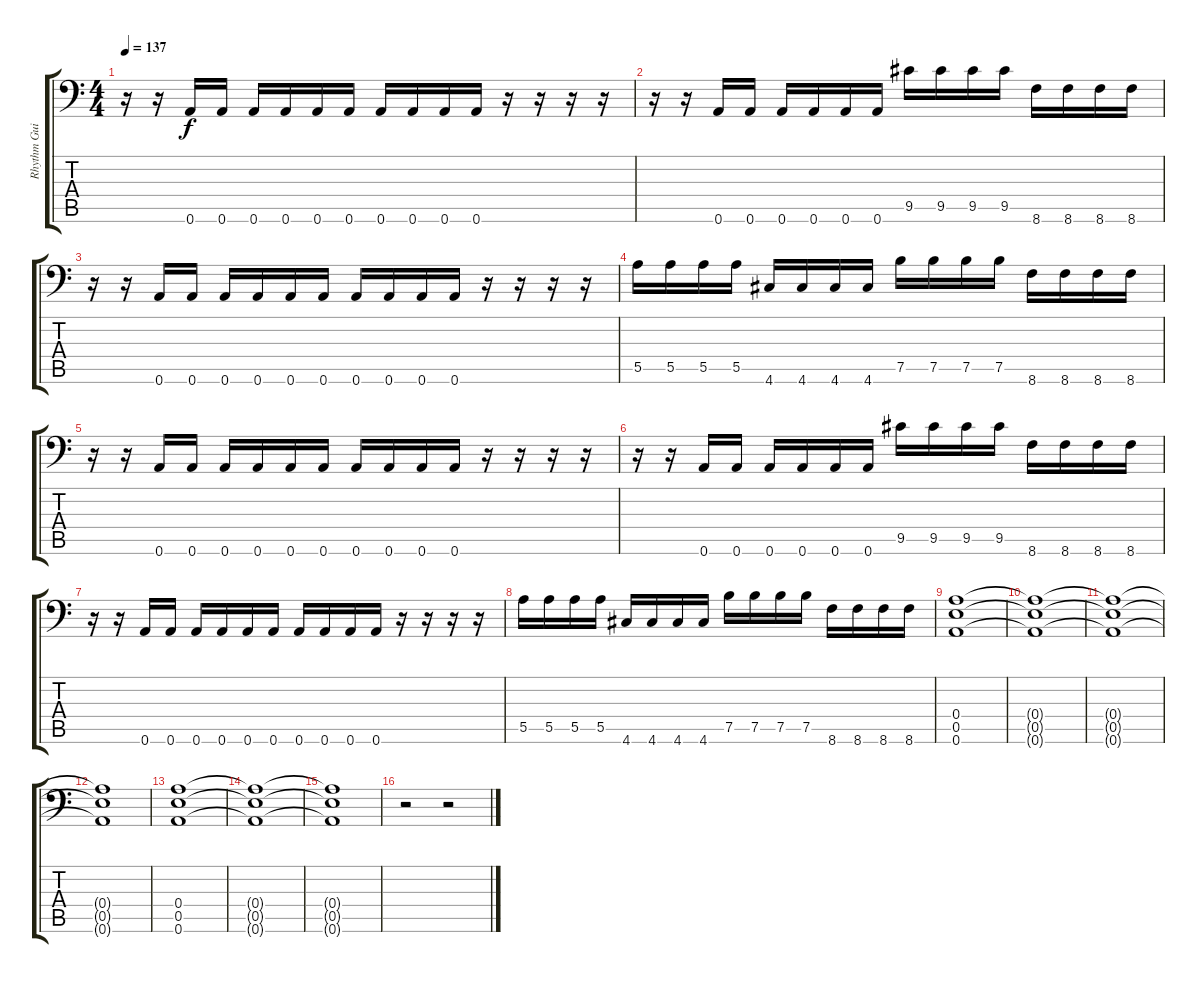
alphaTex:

\track ("Rhythm Guitar 1" "Rhythm Gui") {instrument distortionguitar}
\staff {score tabs}
\tuning (B3 Gb3 D3 A2 E2 A1) {hide}
\ts (4 4)
\tempo 137
\clef f4
\ks c
r.16{dy f} r.16 0.6.16 0.6.16 0.6.16 0.6.16 0.6.16 0.6.16 0.6.16 0.6.16 0.6.16 0.6.16 r.16 r.16 r.16 r.16 |
r.16 r.16 0.6.16 0.6.16 0.6.16 0.6.16 0.6.16 0.6.16 9.5.16 9.5.16 9.5.16 9.5.16 8.6.16 8.6.16 8.6.16 8.6.16 |
r.16 r.16 0.6.16 0.6.16 0.6.16 0.6.16 0.6.16 0.6.16 0.6.16 0.6.16 0.6.16 0.6.16 r.16 r.16 r.16 r.16 |
5.5.16 5.5.16 5.5.16 5.5.16 4.6.16 4.6.16 4.6.16 4.6.16 7.5.16 7.5.16 7.5.16 7.5.16 8.6.16 8.6.16 8.6.16 8.6.16 |
r.16 r.16 0.6.16 0.6.16 0.6.16 0.6.16 0.6.16 0.6.16 0.6.16 0.6.16 0.6.16 0.6.16 r.16 r.16 r.16 r.16 |
r.16 r.16 0.6.16 0.6.16 0.6.16 0.6.16 0.6.16 0.6.16 9.5.16 9.5.16 9.5.16 9.5.16 8.6.16 8.6.16 8.6.16 8.6.16 |
r.16 r.16 0.6.16 0.6.16 0.6.16 0.6.16 0.6.16 0.6.16 0.6.16 0.6.16 0.6.16 0.6.16 r.16 r.16 r.16 r.16 |
5.5.16 5.5.16 5.5.16 5.5.16 4.6.16 4.6.16 4.6.16 4.6.16 7.5.16 7.5.16 7.5.16 7.5.16 8.6.16 8.6.16 8.6.16 8.6.16 |
(0.4 0.5 0.6).1 |
(0.4{t} 0.5{t} 0.6{t}).1 |
(0.4{t} 0.5{t} 0.6{t}).1 |
(0.4{t} 0.5{t} 0.6{t}).1 |
(0.4 0.5 0.6).1 |
(0.4{t} 0.5{t} 0.6{t}).1 |
(0.4{t} 0.5{t} 0.6{t}).1 |
r.2 r.2
